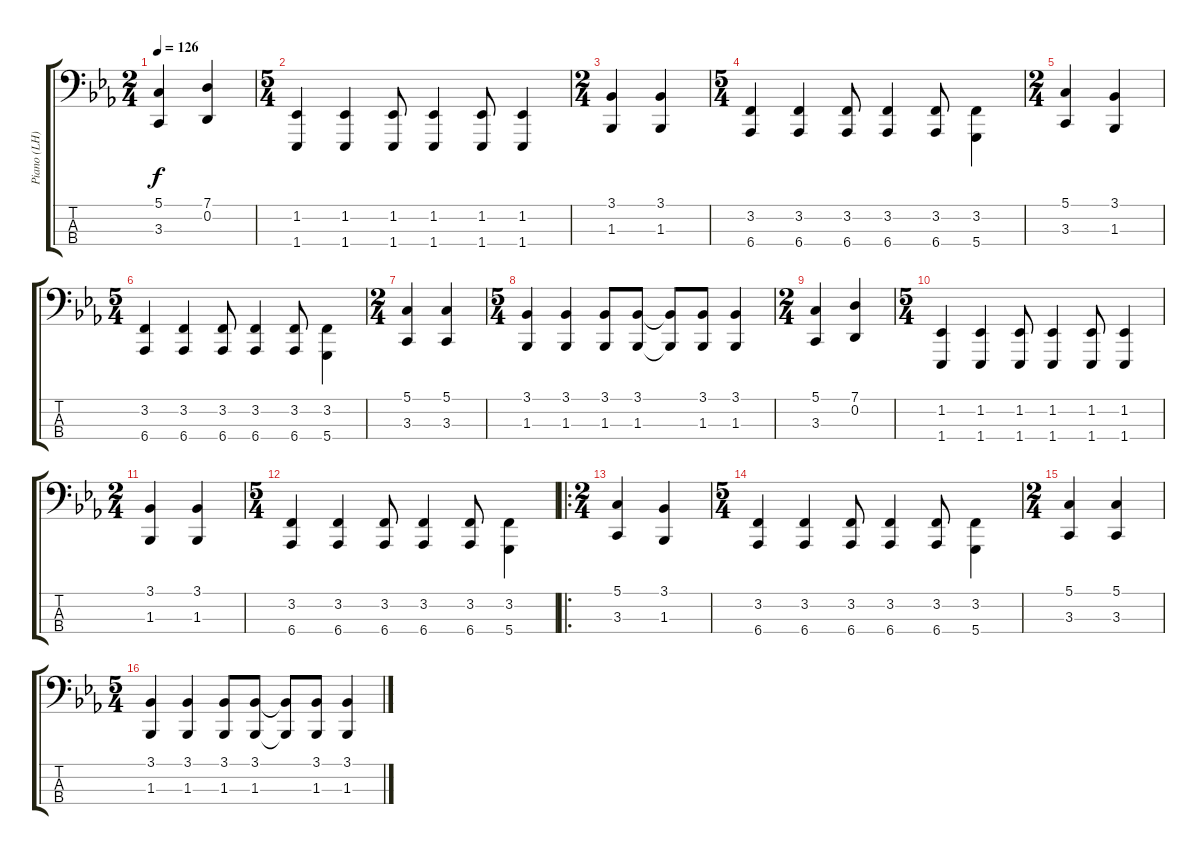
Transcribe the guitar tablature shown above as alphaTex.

\track ("Piano (LH)" "Piano (LH)") {instrument acousticgrandpiano}
\staff {score tabs}
\tuning (G2 D2 A1 D1) {hide}
\ts (2 4)
\tempo 126
\clef f4
\ks eb
(5.1 3.3).4{dy f} (7.1 0.2).4 |
\ts (5 4)
(1.2 1.4).4 (1.2 1.4).4 (1.2 1.4).8 (1.2 1.4).4 (1.2 1.4).8 (1.2 1.4).4 |
\ts (2 4)
(3.1 1.3).4 (3.1 1.3).4 |
\ts (5 4)
(3.2 6.4).4 (3.2 6.4).4 (3.2 6.4).8 (3.2 6.4).4 (3.2 6.4).8 (3.2 5.4).4{beam Down} |
\ts (2 4)
(5.1 3.3).4 (3.1 1.3).4 |
\ts (5 4)
(3.2 6.4).4 (3.2 6.4).4 (3.2 6.4).8 (3.2 6.4).4 (3.2 6.4).8 (3.2 5.4).4{beam Down} |
\ts (2 4)
(5.1 3.3).4 (5.1 3.3).4 |
\ts (5 4)
(3.1 1.3).4 (3.1 1.3).4 (3.1 1.3).8 (3.1 1.3).8 (3.1{t} 1.3{t}).8 (3.1 1.3).8 (3.1 1.3).4 |
\ts (2 4)
(5.1 3.3).4 (7.1 0.2).4 |
\ts (5 4)
(1.2 1.4).4 (1.2 1.4).4 (1.2 1.4).8 (1.2 1.4).4 (1.2 1.4).8 (1.2 1.4).4 |
\ts (2 4)
(3.1 1.3).4 (3.1 1.3).4 |
\ts (5 4)
(3.2 6.4).4 (3.2 6.4).4 (3.2 6.4).8 (3.2 6.4).4 (3.2 6.4).8 (3.2 5.4).4{beam Down} |
\ro
\ts (2 4)
(5.1 3.3).4 (3.1 1.3).4 |
\ts (5 4)
(3.2 6.4).4 (3.2 6.4).4 (3.2 6.4).8 (3.2 6.4).4 (3.2 6.4).8 (3.2 5.4).4{beam Down} |
\ts (2 4)
(5.1 3.3).4 (5.1 3.3).4 |
\ts (5 4)
(3.1 1.3).4 (3.1 1.3).4 (3.1 1.3).8 (3.1 1.3).8 (3.1{t} 1.3{t}).8 (3.1 1.3).8 (3.1 1.3).4
